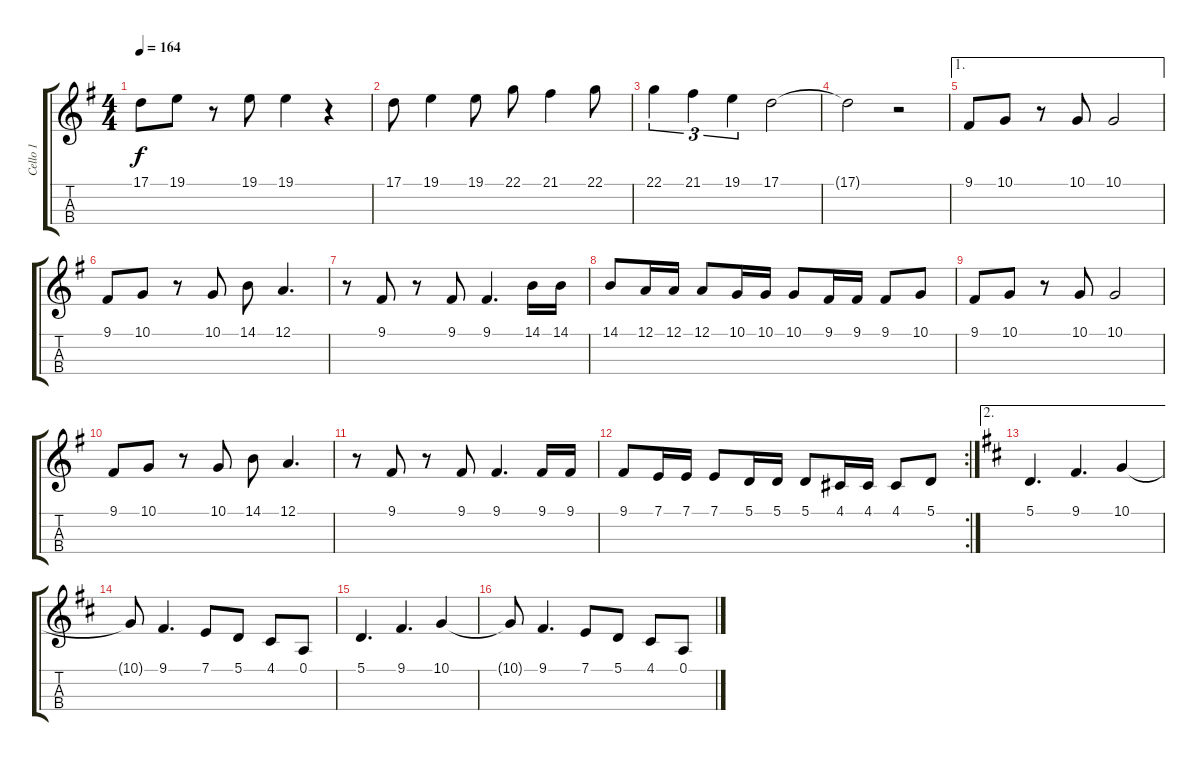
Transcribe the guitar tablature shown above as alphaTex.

\track ("Cello 1" "Cello 1") {instrument cello}
\staff {score tabs}
\tuning (A3 D3 G2 C2) {hide}
\ts (4 4)
\tempo 164
\clef g2
\ks g
17.1.8{dy f} 19.1.8 r.8 19.1.8 19.1.4 r.4 |
17.1.8 19.1.4 19.1.8 22.1.8 21.1.4 22.1.8 |
22.1.4{tu (3 2)} 21.1.4{tu (3 2)} 19.1.4{tu (3 2)} 17.1.2 |
17.1{t}.2 r.2 |
\ae 1
9.1.8 10.1.8 r.8 10.1.8 10.1.2 |
9.1.8 10.1.8 r.8 10.1.8 14.1.8 12.1.4{d} |
r.8 9.1.8 r.8 9.1.8 9.1.4{d} 14.1.16 14.1.16 |
14.1.8 12.1.16 12.1.16 12.1.8 10.1.16 10.1.16 10.1.8 9.1.16 9.1.16 9.1.8 10.1.8 |
9.1.8 10.1.8 r.8 10.1.8 10.1.2 |
9.1.8 10.1.8 r.8 10.1.8 14.1.8 12.1.4{d} |
r.8 9.1.8 r.8 9.1.8 9.1.4{d} 9.1.16 9.1.16 |
\rc 2
9.1.8 7.1.16 7.1.16 7.1.8 5.1.16 5.1.16 5.1.8 4.1.16 4.1.16 4.1.8 5.1.8 |
\ae 2
\ks d
5.1.4{d} 9.1.4{d} 10.1.4 |
10.1{t}.8 9.1.4{d} 7.1.8 5.1.8 4.1.8 0.1.8 |
5.1.4{d} 9.1.4{d} 10.1.4 |
10.1{t}.8 9.1.4{d} 7.1.8 5.1.8 4.1.8 0.1.8
